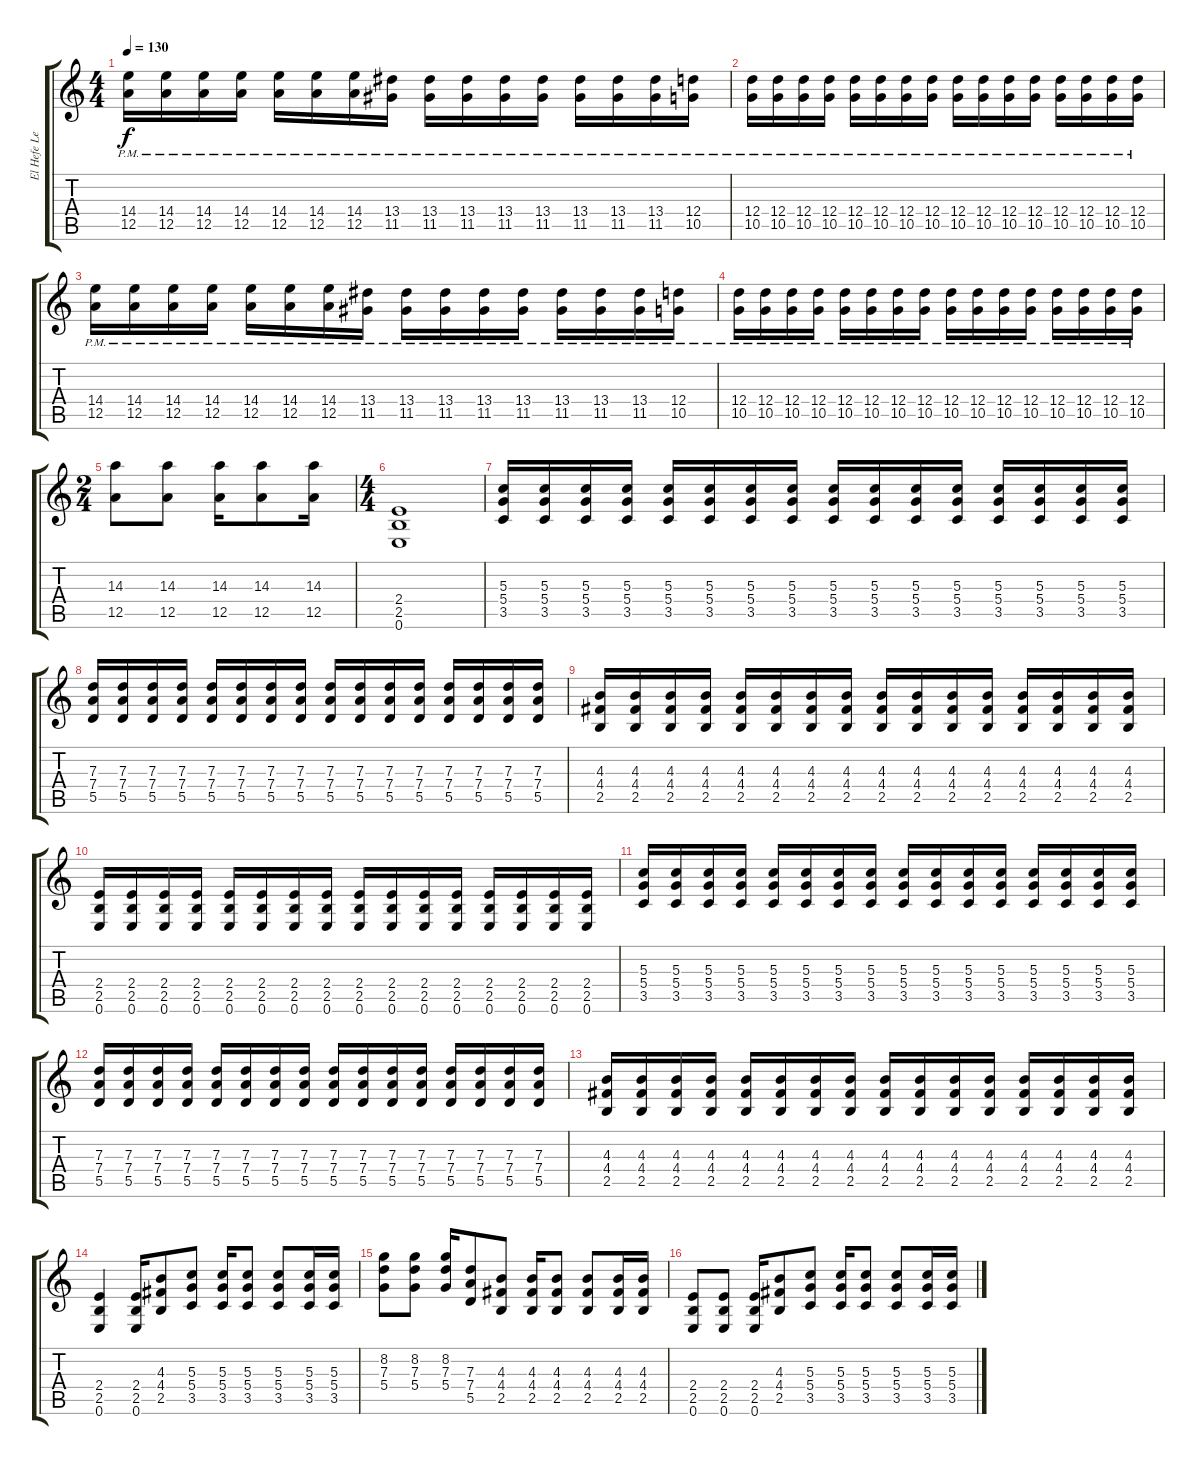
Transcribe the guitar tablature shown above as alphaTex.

\track ("El Hefe Lead" "El Hefe Le") {instrument distortionguitar}
\staff {score tabs}
\tuning (E4 B3 G3 D3 A2 E2) {hide}
\ts (4 4)
\tempo 130
\clef g2
\ks c
(14.4{pm} 12.5{pm}).16{dy f} (14.4{pm} 12.5{pm}).16 (14.4{pm} 12.5{pm}).16 (14.4{pm} 12.5{pm}).16 (14.4{pm} 12.5{pm}).16 (14.4{pm} 12.5{pm}).16 (14.4{pm} 12.5{pm}).16 (13.4{pm} 11.5{pm}).16 (13.4{pm} 11.5{pm}).16 (13.4{pm} 11.5{pm}).16 (13.4{pm} 11.5{pm}).16 (13.4{pm} 11.5{pm}).16 (13.4{pm} 11.5{pm}).16 (13.4{pm} 11.5{pm}).16 (13.4{pm} 11.5{pm}).16 (12.4{pm} 10.5{pm}).16 |
(12.4{pm} 10.5{pm}).16 (12.4{pm} 10.5{pm}).16 (12.4{pm} 10.5{pm}).16 (12.4{pm} 10.5{pm}).16 (12.4{pm} 10.5{pm}).16 (12.4{pm} 10.5{pm}).16 (12.4{pm} 10.5{pm}).16 (12.4{pm} 10.5{pm}).16 (12.4{pm} 10.5{pm}).16 (12.4{pm} 10.5{pm}).16 (12.4{pm} 10.5{pm}).16 (12.4{pm} 10.5{pm}).16 (12.4{pm} 10.5{pm}).16 (12.4{pm} 10.5{pm}).16 (12.4{pm} 10.5{pm}).16 (12.4{pm} 10.5{pm}).16 |
(14.4{pm} 12.5{pm}).16 (14.4{pm} 12.5{pm}).16 (14.4{pm} 12.5{pm}).16 (14.4{pm} 12.5{pm}).16 (14.4{pm} 12.5{pm}).16 (14.4{pm} 12.5{pm}).16 (14.4{pm} 12.5{pm}).16 (13.4{pm} 11.5{pm}).16 (13.4{pm} 11.5{pm}).16 (13.4{pm} 11.5{pm}).16 (13.4{pm} 11.5{pm}).16 (13.4{pm} 11.5{pm}).16 (13.4{pm} 11.5{pm}).16 (13.4{pm} 11.5{pm}).16 (13.4{pm} 11.5{pm}).16 (12.4{pm} 10.5{pm}).16 |
(12.4{pm} 10.5{pm}).16 (12.4{pm} 10.5{pm}).16 (12.4{pm} 10.5{pm}).16 (12.4{pm} 10.5{pm}).16 (12.4{pm} 10.5{pm}).16 (12.4{pm} 10.5{pm}).16 (12.4{pm} 10.5{pm}).16 (12.4{pm} 10.5{pm}).16 (12.4{pm} 10.5{pm}).16 (12.4{pm} 10.5{pm}).16 (12.4{pm} 10.5{pm}).16 (12.4{pm} 10.5{pm}).16 (12.4{pm} 10.5{pm}).16 (12.4{pm} 10.5{pm}).16 (12.4{pm} 10.5{pm}).16 (12.4{pm} 10.5{pm}).16 |
\ts (2 4)
(14.3 12.5).8 (14.3 12.5).8 (14.3 12.5).16 (14.3 12.5).8 (14.3 12.5).16 |
\ts (4 4)
(2.4 2.5 0.6).1 |
(5.3 5.4 3.5).16 (5.3 5.4 3.5).16 (5.3 5.4 3.5).16 (5.3 5.4 3.5).16 (5.3 5.4 3.5).16 (5.3 5.4 3.5).16 (5.3 5.4 3.5).16 (5.3 5.4 3.5).16 (5.3 5.4 3.5).16 (5.3 5.4 3.5).16 (5.3 5.4 3.5).16 (5.3 5.4 3.5).16 (5.3 5.4 3.5).16 (5.3 5.4 3.5).16 (5.3 5.4 3.5).16 (5.3 5.4 3.5).16 |
(7.3 7.4 5.5).16 (7.3 7.4 5.5).16 (7.3 7.4 5.5).16 (7.3 7.4 5.5).16 (7.3 7.4 5.5).16 (7.3 7.4 5.5).16 (7.3 7.4 5.5).16 (7.3 7.4 5.5).16 (7.3 7.4 5.5).16 (7.3 7.4 5.5).16 (7.3 7.4 5.5).16 (7.3 7.4 5.5).16 (7.3 7.4 5.5).16 (7.3 7.4 5.5).16 (7.3 7.4 5.5).16 (7.3 7.4 5.5).16 |
(4.3 4.4 2.5).16 (4.3 4.4 2.5).16 (4.3 4.4 2.5).16 (4.3 4.4 2.5).16 (4.3 4.4 2.5).16 (4.3 4.4 2.5).16 (4.3 4.4 2.5).16 (4.3 4.4 2.5).16 (4.3 4.4 2.5).16 (4.3 4.4 2.5).16 (4.3 4.4 2.5).16 (4.3 4.4 2.5).16 (4.3 4.4 2.5).16 (4.3 4.4 2.5).16 (4.3 4.4 2.5).16 (4.3 4.4 2.5).16 |
(2.4 2.5 0.6).16 (2.4 2.5 0.6).16 (2.4 2.5 0.6).16 (2.4 2.5 0.6).16 (2.4 2.5 0.6).16 (2.4 2.5 0.6).16 (2.4 2.5 0.6).16 (2.4 2.5 0.6).16 (2.4 2.5 0.6).16 (2.4 2.5 0.6).16 (2.4 2.5 0.6).16 (2.4 2.5 0.6).16 (2.4 2.5 0.6).16 (2.4 2.5 0.6).16 (2.4 2.5 0.6).16 (2.4 2.5 0.6).16 |
(5.3 5.4 3.5).16 (5.3 5.4 3.5).16 (5.3 5.4 3.5).16 (5.3 5.4 3.5).16 (5.3 5.4 3.5).16 (5.3 5.4 3.5).16 (5.3 5.4 3.5).16 (5.3 5.4 3.5).16 (5.3 5.4 3.5).16 (5.3 5.4 3.5).16 (5.3 5.4 3.5).16 (5.3 5.4 3.5).16 (5.3 5.4 3.5).16 (5.3 5.4 3.5).16 (5.3 5.4 3.5).16 (5.3 5.4 3.5).16 |
(7.3 7.4 5.5).16 (7.3 7.4 5.5).16 (7.3 7.4 5.5).16 (7.3 7.4 5.5).16 (7.3 7.4 5.5).16 (7.3 7.4 5.5).16 (7.3 7.4 5.5).16 (7.3 7.4 5.5).16 (7.3 7.4 5.5).16 (7.3 7.4 5.5).16 (7.3 7.4 5.5).16 (7.3 7.4 5.5).16 (7.3 7.4 5.5).16 (7.3 7.4 5.5).16 (7.3 7.4 5.5).16 (7.3 7.4 5.5).16 |
(4.3 4.4 2.5).16 (4.3 4.4 2.5).16 (4.3 4.4 2.5).16 (4.3 4.4 2.5).16 (4.3 4.4 2.5).16 (4.3 4.4 2.5).16 (4.3 4.4 2.5).16 (4.3 4.4 2.5).16 (4.3 4.4 2.5).16 (4.3 4.4 2.5).16 (4.3 4.4 2.5).16 (4.3 4.4 2.5).16 (4.3 4.4 2.5).16 (4.3 4.4 2.5).16 (4.3 4.4 2.5).16 (4.3 4.4 2.5).16 |
(2.4 2.5 0.6).4 (2.4 2.5 0.6).16 (4.3 4.4 2.5).8 (5.3 5.4 3.5).8 (5.3 5.4 3.5).16 (5.3 5.4 3.5).8 (5.3 5.4 3.5).8 (5.3 5.4 3.5).16 (5.3 5.4 3.5).16 |
(8.2 7.3 5.4).8 (8.2 7.3 5.4).8 (8.2 7.3 5.4).16 (7.3 7.4 5.5).8 (4.3 4.4 2.5).8 (4.3 4.4 2.5).16 (4.3 4.4 2.5).8 (4.3 4.4 2.5).8 (4.3 4.4 2.5).16 (4.3 4.4 2.5).16 |
(2.4 2.5 0.6).8 (2.4 2.5 0.6).8 (2.4 2.5 0.6).16 (4.3 4.4 2.5).8 (5.3 5.4 3.5).8 (5.3 5.4 3.5).16 (5.3 5.4 3.5).8 (5.3 5.4 3.5).8 (5.3 5.4 3.5).16 (5.3 5.4 3.5).16
